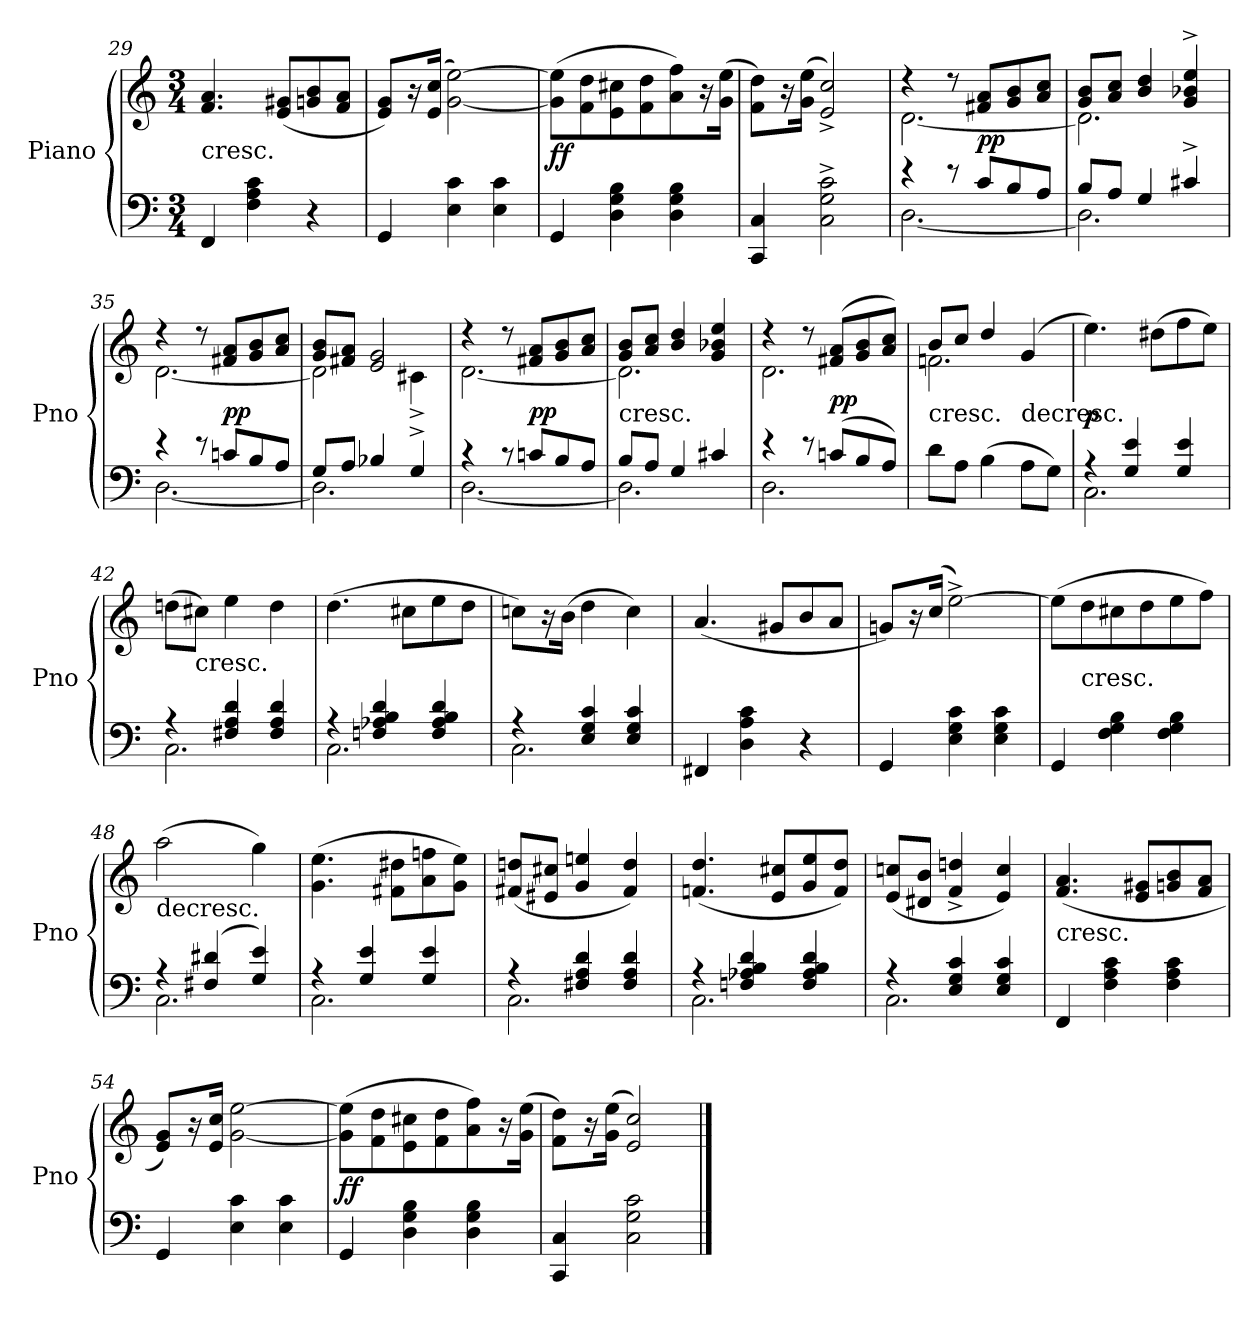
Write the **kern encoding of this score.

**kern	**kern	**dynam
*part1	*part1	*part1
*staff2	*staff1	*staff1/2
*I"Piano	*	*
*I'Pno	*	*
*clefF4	*clefG2	*
*k[]	*k[]	*
*C:	*C:	*
*M3/4	*M3/4	*
=29	=29	=29
!	!LO:TX:c:t=cresc.	!
4FF/	4.f/ 4.a/	.
4F\ 4A\ 4c\	.	.
.	(8e/ 8g#X/L	.
4r	8gn/ 8b/	.
.	8f/ 8a/J	.
=30	=30	=30
4GG/	8e/ 8g/L)	.
.	16r	.
.	(16e/ 16cc/Jk	.
4E\ 4c\	[2g\ [2ee\)	.
4E\ 4c\	.	.
=31	=31	=31
4GG/	(8g]\ 8ee]\L	ff
.	8f\ 8dd\	.
4D\ 4G\ 4B\	8e\ 8cc#X\	.
.	8f\ 8dd\	.
4D\ 4G\ 4B\	8a\ 8ff\)	.
.	16r	.
.	(16g\ 16ee\Jk	.
=32	=32	=32
4CC/ 4C/	8f\ 8dd\L)	.
.	16r	.
.	(16g\ 16ee\Jk	.
2C^\ 2G^\ 2c^\	2e^/ 2cc^/)	.
=33	=33	=33
*^	*^	*
4r	[2.D\	4r	[2.d\	.
8r	.	8r	.	.
8c/L	.	8f#X/ 8a/L	.	pp
8B/	.	8g/ 8b/	.	.
8A/J	.	8a/ 8cc/J	.	.
=34	=34	=34	=34	=34
8B/L	2.D\]	8g/ 8b/L	2.d\]	.
8A/J	.	8a/ 8cc/J	.	.
4G/	.	4b/ 4dd/	.	.
4c#X^/	.	4g^/ 4b-X^/ 4ee^/	.	.
=35	=35	=35	=35	=35
4r	[2.D\	4r	[2.d\	.
8r	.	8r	.	.
8cn/L	.	8f#X/ 8a/L	.	pp
8B/	.	8g/ 8b/	.	.
8A/J	.	8a/ 8cc/J	.	.
=36	=36	=36	=36	=36
8G/L	2.D\]	8g/ 8b/L	2d\]	.
8A/J	.	8f#X/ 8a/J	.	.
4B-X/	.	2e/ 2g/	.	.
4G^/	.	.	4c#X^\	.
=37	=37	=37	=37	=37
4r	[2.D\	4r	[2.d\	.
8r	.	8r	.	.
8cn/L	.	8f#X/ 8a/L	.	pp
8B/	.	8g/ 8b/	.	.
8A/J	.	8a/ 8cc/J	.	.
=38	=38	=38	=38	=38
!	!	!LO:TX:c:t=cresc.	!	!
8B/L	2.D\]	8g/ 8b/L	2.d\]	.
8A/J	.	8a/ 8cc/J	.	.
4G/	.	4b/ 4dd/	.	.
4c#X/	.	4g/ 4b-X/ 4ee/	.	.
=39	=39	=39	=39	=39
4r	2.D\	4r	2.d\	.
8r	.	8r	.	.
(8cn/L	.	(8f#X/ 8a/L	.	pp
8B/	.	8g/ 8b/	.	.
8A/J)	.	8a/ 8cc/J)	.	.
*v	*v	*	*	*
=40	=40	=40	=40
!	!LO:TX:c:t=cresc.	!	!
8d\L	8b/L	2.fn\	.
8A\J	8cc/J	.	.
(4B\	4dd/	.	.
!	!LO:TX:c:t=decresc.	!	!
8A\L	(4g/	.	.
8G\J)	.	.	.
*	*v	*v	*
=41	=41	=41
*^	*	*
4r	2.C\	4.ee\)	p
4G/ 4e/	.	.	.
.	.	(8dd#X\L	.
4G/ 4e/	.	8ff\	.
.	.	8ee\J)	.
=42	=42	=42	=42
4r	2.C\	(8ddn\L	.
!	!	!LO:TX:c:t=cresc.	!
.	.	8cc#X\J)	.
4F#X/ 4A/ 4d/	.	4ee\	.
4F#/ 4A/ 4d/	.	4dd\	.
=43	=43	=43	=43
4r	2.C\	(4.dd\	.
4Fn/ 4A-X/ 4B/ 4d/	.	.	.
.	.	8cc#X\L	.
4F/ 4A-/ 4B/ 4d/	.	8ee\	.
.	.	8dd\J	.
=44	=44	=44	=44
4r	2.C\	8ccn\L)	.
.	.	16r	.
.	.	(16b\Jk	.
4E/ 4G/ 4c/	.	4dd\	.
4E/ 4G/ 4c/	.	4cc\)	.
*v	*v	*	*
=45	=45	=45
4FF#X/	(4.a/	.
4D\ 4A\ 4c\	.	.
.	8g#X/L	.
4r	8b/	.
.	8a/J	.
=46	=46	=46
4GG/	8gn/L)	.
.	16r	.
.	(16cc/Jk	.
4E\ 4G\ 4c\	[2ee^\)	.
4E\ 4G\ 4c\	.	.
=47	=47	=47
4GG/	(8ee\L]	.
!	!LO:TX:c:t=cresc.	!
.	8dd\	.
4F\ 4G\ 4B\	8cc#X\	.
.	8dd\	.
4F\ 4G\ 4B\	8ee\	.
.	8ff\J)	.
=48	=48	=48
*^	*	*
!	!	!LO:TX:c:t=decresc.	!
4r	2.C\	(2aa\	.
(4F#X/ 4d#X/	.	.	.
4G/ 4e/)	.	4gg\)	.
=49	=49	=49	=49
4r	2.C\	(4.g\ 4.ee\	.
4G/ 4e/	.	.	.
.	.	8f#X\ 8dd#X\L	.
4G/ 4e/	.	8a\ 8ffn\	.
.	.	8g\ 8ee\J)	.
=50	=50	=50	=50
4r	2.C\	(8f#X/ 8ddn/L	.
.	.	8e#X/ 8cc#X/J	.
4F#X/ 4A/ 4d/	.	4g/ 4een/	.
4F#/ 4A/ 4d/	.	4f#/ 4dd/)	.
=51	=51	=51	=51
4r	2.C\	(4.fn/ 4.dd/	.
4Fn/ 4A-X/ 4B/ 4d/	.	.	.
.	.	8e/ 8cc#X/L	.
4F/ 4A-/ 4B/ 4d/	.	8g/ 8ee/	.
.	.	8f/ 8dd/J)	.
=52	=52	=52	=52
4r	2.C\	(8e/ 8ccn/L	.
.	.	8d#X/ 8b/J	.
4E/ 4G/ 4c/	.	4f^/ 4ddn^/	.
4E/ 4G/ 4c/	.	4e/ 4cc/)	.
*v	*v	*	*
=53	=53	=53
!	!LO:TX:c:t=cresc.	!
4FF/	(4.f/ 4.a/	.
4F\ 4A\ 4c\	.	.
.	8e/ 8g#X/L	.
4F\ 4A\ 4c\	8gn/ 8b/	.
.	8f/ 8a/J	.
=54	=54	=54
4GG/	8e/ 8g/L)	.
.	16r	.
.	16e/ 16cc/Jk	.
4E\ 4c\	[2g\ [2ee\	.
4E\ 4c\	.	.
=55	=55	=55
4GG/	(8g]\ 8ee]\L	ff
.	8f\ 8dd\	.
4D\ 4G\ 4B\	8e\ 8cc#X\	.
.	8f\ 8dd\	.
4D\ 4G\ 4B\	8a\ 8ff\)	.
.	16r	.
.	(16g\ 16ee\Jk	.
=56	=56	=56
4CC/ 4C/	8f\ 8dd\L)	.
.	16r	.
.	(16g\ 16ee\Jk	.
2C\ 2G\ 2c\	2e/ 2cc/)	.
==	==	==
*-	*-	*-
